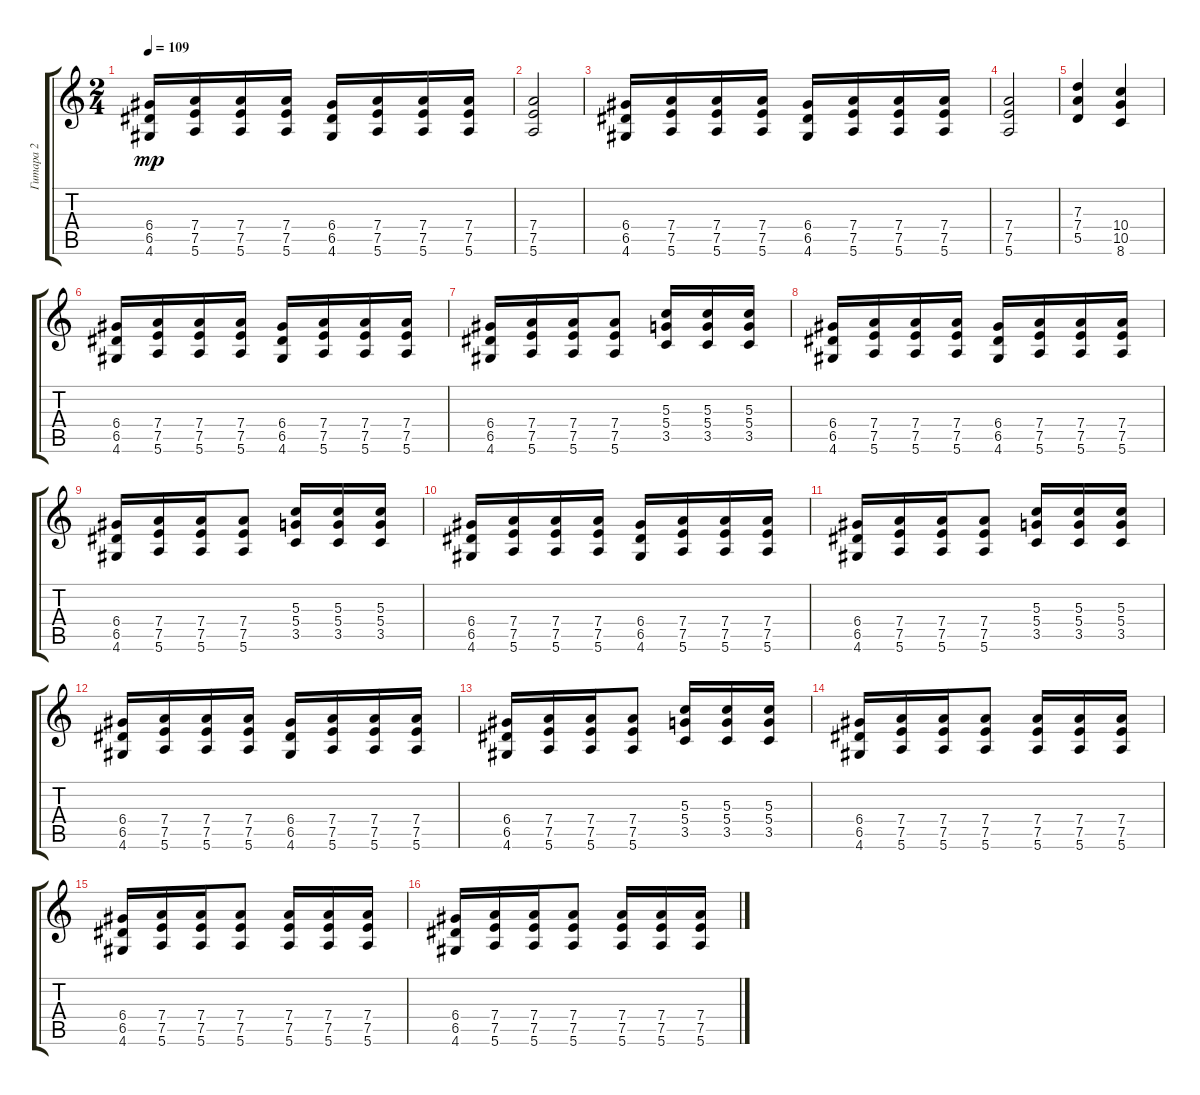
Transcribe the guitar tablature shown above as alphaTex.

\track ("Гитара 2" "Гитара 2") {instrument electricguitarclean}
\staff {score tabs}
\tuning (E4 B3 G3 D3 A2 E2) {hide}
\ts (2 4)
\tempo 109
\clef g2
\ks c
(6.4 6.5 4.6).16{dy mp} (7.4 7.5 5.6).16 (7.4 7.5 5.6).16 (7.4 7.5 5.6).16 (6.4 6.5 4.6).16 (7.4 7.5 5.6).16 (7.4 7.5 5.6).16 (7.4 7.5 5.6).16 |
(7.4 7.5 5.6).2 |
(6.4 6.5 4.6).16 (7.4 7.5 5.6).16 (7.4 7.5 5.6).16 (7.4 7.5 5.6).16 (6.4 6.5 4.6).16 (7.4 7.5 5.6).16 (7.4 7.5 5.6).16 (7.4 7.5 5.6).16 |
(7.4 7.5 5.6).2 |
(7.3 7.4 5.5).4 (10.4 10.5 8.6).4 |
(6.4 6.5 4.6).16 (7.4 7.5 5.6).16 (7.4 7.5 5.6).16 (7.4 7.5 5.6).16 (6.4 6.5 4.6).16 (7.4 7.5 5.6).16 (7.4 7.5 5.6).16 (7.4 7.5 5.6).16 |
(6.4 6.5 4.6).16 (7.4 7.5 5.6).16 (7.4 7.5 5.6).16 (7.4 7.5 5.6).8 (5.3 5.4 3.5).16 (5.3 5.4 3.5).16 (5.3 5.4 3.5).16 |
(6.4 6.5 4.6).16 (7.4 7.5 5.6).16 (7.4 7.5 5.6).16 (7.4 7.5 5.6).16 (6.4 6.5 4.6).16 (7.4 7.5 5.6).16 (7.4 7.5 5.6).16 (7.4 7.5 5.6).16 |
(6.4 6.5 4.6).16 (7.4 7.5 5.6).16 (7.4 7.5 5.6).16 (7.4 7.5 5.6).8 (5.3 5.4 3.5).16 (5.3 5.4 3.5).16 (5.3 5.4 3.5).16 |
(6.4 6.5 4.6).16 (7.4 7.5 5.6).16 (7.4 7.5 5.6).16 (7.4 7.5 5.6).16 (6.4 6.5 4.6).16 (7.4 7.5 5.6).16 (7.4 7.5 5.6).16 (7.4 7.5 5.6).16 |
(6.4 6.5 4.6).16 (7.4 7.5 5.6).16 (7.4 7.5 5.6).16 (7.4 7.5 5.6).8 (5.3 5.4 3.5).16 (5.3 5.4 3.5).16 (5.3 5.4 3.5).16 |
(6.4 6.5 4.6).16 (7.4 7.5 5.6).16 (7.4 7.5 5.6).16 (7.4 7.5 5.6).16 (6.4 6.5 4.6).16 (7.4 7.5 5.6).16 (7.4 7.5 5.6).16 (7.4 7.5 5.6).16 |
(6.4 6.5 4.6).16 (7.4 7.5 5.6).16 (7.4 7.5 5.6).16 (7.4 7.5 5.6).8 (5.3 5.4 3.5).16 (5.3 5.4 3.5).16 (5.3 5.4 3.5).16 |
(6.4 6.5 4.6).16 (7.4 7.5 5.6).16 (7.4 7.5 5.6).16 (7.4 7.5 5.6).8 (7.4 7.5 5.6).16 (7.4 7.5 5.6).16 (7.4 7.5 5.6).16 |
(6.4 6.5 4.6).16 (7.4 7.5 5.6).16 (7.4 7.5 5.6).16 (7.4 7.5 5.6).8 (7.4 7.5 5.6).16 (7.4 7.5 5.6).16 (7.4 7.5 5.6).16 |
(6.4 6.5 4.6).16 (7.4 7.5 5.6).16 (7.4 7.5 5.6).16 (7.4 7.5 5.6).8 (7.4 7.5 5.6).16 (7.4 7.5 5.6).16 (7.4 7.5 5.6).16
